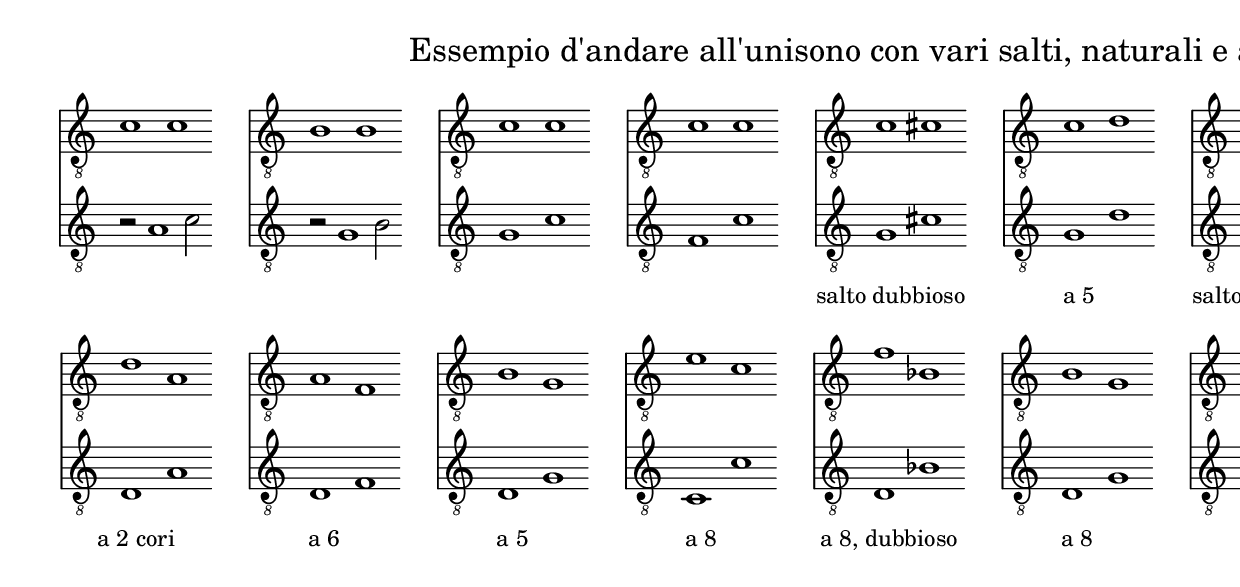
\version "2.22.2"

% Auto generated file

\header {
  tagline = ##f
}

dot = {
   \once \override Script.add-stem-support = ##f
   \once \override Script.toward-stem-shift = 0
   \once \override Script.skyline-horizontal-padding = 0
   \once \override Script.direction = 1
   \once \override Script.font-size = 1
}

\markup {
  \center-column {
    \line {
      \center-align
      \fontsize#3 { \concat { \normal-text "Essempio d'andare all'unisono con vari salti, naturali e accidentali"} }
    }
    \null
    \line {
      \center-column {

        \line {
          \score {
            <<
              \new Staff \with { instrumentName = ""} {
                \override Staff.TimeSignature.stencil = ##f
                \override Staff.NoteHead.style = #'baroque
                \accidentalStyle Score.forget
                \override Rest.style = #'default
                \override NoteHead.style = #'default
                \cadenzaOn
                \clef "treble_8"
                \key c #`((0 . ,NATURAL) (1 . ,NATURAL) (2 . ,NATURAL)
                          (3 . ,NATURAL) (4 . ,NATURAL) (5 . ,NATURAL)
                          (6 . ,NATURAL))  c'1  c'1 
                \cadenzaOff
              }
              \new Staff \with { instrumentName = ""} {
                \override Staff.TimeSignature.stencil = ##f
                \override Staff.NoteHead.style = #'baroque
                \accidentalStyle Score.forget
                \override Rest.style = #'default
                \override NoteHead.style = #'default
                \cadenzaOn
                \clef "treble_8"
                \key c #`((0 . ,NATURAL) (1 . ,NATURAL) (2 . ,NATURAL)
                          (3 . ,NATURAL) (4 . ,NATURAL) (5 . ,NATURAL)
                          (6 . ,NATURAL))  r2  a1  c'2 
                \cadenzaOff
              }
            >>
            \layout {
              \context {
                \Score
                \override SpacingSpanner.common-shortest-duration = #(ly:make-moment 1/2)
              }
            }
          }
        }

      }
      \hspace #3 
      \center-column {

        \line {
          \score {
            <<
              \new Staff \with { instrumentName = ""} {
                \override Staff.TimeSignature.stencil = ##f
                \override Staff.NoteHead.style = #'baroque
                \accidentalStyle Score.forget
                \override Rest.style = #'default
                \override NoteHead.style = #'default
                \cadenzaOn
                \clef "treble_8"
                \key c #`((0 . ,NATURAL) (1 . ,NATURAL) (2 . ,NATURAL)
                          (3 . ,NATURAL) (4 . ,NATURAL) (5 . ,NATURAL)
                          (6 . ,NATURAL))  b1  b1 
                \cadenzaOff
              }
              \new Staff \with { instrumentName = ""} {
                \override Staff.TimeSignature.stencil = ##f
                \override Staff.NoteHead.style = #'baroque
                \accidentalStyle Score.forget
                \override Rest.style = #'default
                \override NoteHead.style = #'default
                \cadenzaOn
                \clef "treble_8"
                \key c #`((0 . ,NATURAL) (1 . ,NATURAL) (2 . ,NATURAL)
                          (3 . ,NATURAL) (4 . ,NATURAL) (5 . ,NATURAL)
                          (6 . ,NATURAL))  r2  g1  b2 
                \cadenzaOff
              }
            >>
            \layout {
              \context {
                \Score
                \override SpacingSpanner.common-shortest-duration = #(ly:make-moment 1/2)
              }
            }
          }
        }

      }
      \hspace #3 
      \center-column {

        \line {
          \score {
            <<
              \new Staff \with { instrumentName = ""} {
                \override Staff.TimeSignature.stencil = ##f
                \override Staff.NoteHead.style = #'baroque
                \accidentalStyle Score.forget
                \override Rest.style = #'default
                \override NoteHead.style = #'default
                \cadenzaOn
                \clef "treble_8"
                \key c #`((0 . ,NATURAL) (1 . ,NATURAL) (2 . ,NATURAL)
                          (3 . ,NATURAL) (4 . ,NATURAL) (5 . ,NATURAL)
                          (6 . ,NATURAL))  c'1  c'1 
                \cadenzaOff
              }
              \new Staff \with { instrumentName = ""} {
                \override Staff.TimeSignature.stencil = ##f
                \override Staff.NoteHead.style = #'baroque
                \accidentalStyle Score.forget
                \override Rest.style = #'default
                \override NoteHead.style = #'default
                \cadenzaOn
                \clef "treble_8"
                \key c #`((0 . ,NATURAL) (1 . ,NATURAL) (2 . ,NATURAL)
                          (3 . ,NATURAL) (4 . ,NATURAL) (5 . ,NATURAL)
                          (6 . ,NATURAL))  g1  c'1 
                \cadenzaOff
              }
            >>
            \layout {
              \context {
                \Score
                \override SpacingSpanner.common-shortest-duration = #(ly:make-moment 1/2)
              }
            }
          }
        }

      }
      \hspace #3 
      \center-column {

        \line {
          \score {
            <<
              \new Staff \with { instrumentName = ""} {
                \override Staff.TimeSignature.stencil = ##f
                \override Staff.NoteHead.style = #'baroque
                \accidentalStyle Score.forget
                \override Rest.style = #'default
                \override NoteHead.style = #'default
                \cadenzaOn
                \clef "treble_8"
                \key c #`((0 . ,NATURAL) (1 . ,NATURAL) (2 . ,NATURAL)
                          (3 . ,NATURAL) (4 . ,NATURAL) (5 . ,NATURAL)
                          (6 . ,NATURAL))  c'1  c'1 
                \cadenzaOff
              }
              \new Staff \with { instrumentName = ""} {
                \override Staff.TimeSignature.stencil = ##f
                \override Staff.NoteHead.style = #'baroque
                \accidentalStyle Score.forget
                \override Rest.style = #'default
                \override NoteHead.style = #'default
                \cadenzaOn
                \clef "treble_8"
                \key c #`((0 . ,NATURAL) (1 . ,NATURAL) (2 . ,NATURAL)
                          (3 . ,NATURAL) (4 . ,NATURAL) (5 . ,NATURAL)
                          (6 . ,NATURAL))  f1  c'1 
                \cadenzaOff
              }
            >>
            \layout {
              \context {
                \Score
                \override SpacingSpanner.common-shortest-duration = #(ly:make-moment 1/2)
              }
            }
          }
        }

      }
      \hspace #3 
      \center-column {

        \line {
          \score {
            <<
              \new Staff \with { instrumentName = ""} {
                \override Staff.TimeSignature.stencil = ##f
                \override Staff.NoteHead.style = #'baroque
                \accidentalStyle Score.forget
                \override Rest.style = #'default
                \override NoteHead.style = #'default
                \cadenzaOn
                \clef "treble_8"
                \key c #`((0 . ,NATURAL) (1 . ,NATURAL) (2 . ,NATURAL)
                          (3 . ,NATURAL) (4 . ,NATURAL) (5 . ,NATURAL)
                          (6 . ,NATURAL))  c'1  cis'1 
                \cadenzaOff
              }
              \new Staff \with { instrumentName = ""} {
                \override Staff.TimeSignature.stencil = ##f
                \override Staff.NoteHead.style = #'baroque
                \accidentalStyle Score.forget
                \override Rest.style = #'default
                \override NoteHead.style = #'default
                \cadenzaOn
                \clef "treble_8"
                \key c #`((0 . ,NATURAL) (1 . ,NATURAL) (2 . ,NATURAL)
                          (3 . ,NATURAL) (4 . ,NATURAL) (5 . ,NATURAL)
                          (6 . ,NATURAL))  g1  cis'1 
                \cadenzaOff
              }
            >>
            \layout {
              \context {
                \Score
                \override SpacingSpanner.common-shortest-duration = #(ly:make-moment 1/2)
              }
            }
          }
        }
        \null
        \line {
          \left-align {  \normal-text "salto dubbioso" }
        }

      }
      \hspace #3 
      \center-column {

        \line {
          \score {
            <<
              \new Staff \with { instrumentName = ""} {
                \override Staff.TimeSignature.stencil = ##f
                \override Staff.NoteHead.style = #'baroque
                \accidentalStyle Score.forget
                \override Rest.style = #'default
                \override NoteHead.style = #'default
                \cadenzaOn
                \clef "treble_8"
                \key c #`((0 . ,NATURAL) (1 . ,NATURAL) (2 . ,NATURAL)
                          (3 . ,NATURAL) (4 . ,NATURAL) (5 . ,NATURAL)
                          (6 . ,NATURAL))  c'1  d'1 
                \cadenzaOff
              }
              \new Staff \with { instrumentName = ""} {
                \override Staff.TimeSignature.stencil = ##f
                \override Staff.NoteHead.style = #'baroque
                \accidentalStyle Score.forget
                \override Rest.style = #'default
                \override NoteHead.style = #'default
                \cadenzaOn
                \clef "treble_8"
                \key c #`((0 . ,NATURAL) (1 . ,NATURAL) (2 . ,NATURAL)
                          (3 . ,NATURAL) (4 . ,NATURAL) (5 . ,NATURAL)
                          (6 . ,NATURAL))  g1  d'1 
                \cadenzaOff
              }
            >>
            \layout {
              \context {
                \Score
                \override SpacingSpanner.common-shortest-duration = #(ly:make-moment 1/2)
              }
            }
          }
        }
        \null
        \line {
          \left-align {  \normal-text "a 5" }
        }

      }
      \hspace #3 
      \center-column {

        \line {
          \score {
            <<
              \new Staff \with { instrumentName = ""} {
                \override Staff.TimeSignature.stencil = ##f
                \override Staff.NoteHead.style = #'baroque
                \accidentalStyle Score.forget
                \override Rest.style = #'default
                \override NoteHead.style = #'default
                \cadenzaOn
                \clef "treble_8"
                \key c #`((0 . ,NATURAL) (1 . ,NATURAL) (2 . ,NATURAL)
                          (3 . ,NATURAL) (4 . ,NATURAL) (5 . ,NATURAL)
                          (6 . ,NATURAL))  a1  bes1 
                \cadenzaOff
              }
              \new Staff \with { instrumentName = ""} {
                \override Staff.TimeSignature.stencil = ##f
                \override Staff.NoteHead.style = #'baroque
                \accidentalStyle Score.forget
                \override Rest.style = #'default
                \override NoteHead.style = #'default
                \cadenzaOn
                \clef "treble_8"
                \key c #`((0 . ,NATURAL) (1 . ,NATURAL) (2 . ,NATURAL)
                          (3 . ,NATURAL) (4 . ,NATURAL) (5 . ,NATURAL)
                          (6 . ,NATURAL))  d1  bes1 
                \cadenzaOff
              }
            >>
            \layout {
              \context {
                \Score
                \override SpacingSpanner.common-shortest-duration = #(ly:make-moment 1/2)
              }
            }
          }
        }
        \null
        \line {
          \left-align {  \normal-text "salto dubbioso" }
        }

      }
      \hspace #3 
      \center-column {

        \line {
          \score {
            <<
              \new Staff \with { instrumentName = ""} {
                \override Staff.TimeSignature.stencil = ##f
                \override Staff.NoteHead.style = #'baroque
                \accidentalStyle Score.forget
                \override Rest.style = #'default
                \override NoteHead.style = #'default
                \cadenzaOn
                \clef "treble_8"
                \key c #`((0 . ,NATURAL) (1 . ,NATURAL) (2 . ,NATURAL)
                          (3 . ,NATURAL) (4 . ,NATURAL) (5 . ,NATURAL)
                          (6 . ,NATURAL))  c'1  f1 
                \cadenzaOff
              }
              \new Staff \with { instrumentName = ""} {
                \override Staff.TimeSignature.stencil = ##f
                \override Staff.NoteHead.style = #'baroque
                \accidentalStyle Score.forget
                \override Rest.style = #'default
                \override NoteHead.style = #'default
                \cadenzaOn
                \clef "treble_8"
                \key c #`((0 . ,NATURAL) (1 . ,NATURAL) (2 . ,NATURAL)
                          (3 . ,NATURAL) (4 . ,NATURAL) (5 . ,NATURAL)
                          (6 . ,NATURAL))  g1  f1 
                \cadenzaOff
              }
            >>
            \layout {
              \context {
                \Score
                \override SpacingSpanner.common-shortest-duration = #(ly:make-moment 1/2)
              }
            }
          }
        }
        \null
        \line {
          \left-align {  \normal-text "dubbioso" }
        }

      }
      \hspace #3 
      \center-column {

        \line {
          \score {
            <<
              \new Staff \with { instrumentName = ""} {
                \override Staff.TimeSignature.stencil = ##f
                \override Staff.NoteHead.style = #'baroque
                \accidentalStyle Score.forget
                \override Rest.style = #'default
                \override NoteHead.style = #'default
                \cadenzaOn
                \clef "treble_8"
                \key c #`((0 . ,NATURAL) (1 . ,NATURAL) (2 . ,NATURAL)
                          (3 . ,NATURAL) (4 . ,NATURAL) (5 . ,NATURAL)
                          (6 . ,NATURAL))  d'1  g1 
                \cadenzaOff
              }
              \new Staff \with { instrumentName = ""} {
                \override Staff.TimeSignature.stencil = ##f
                \override Staff.NoteHead.style = #'baroque
                \accidentalStyle Score.forget
                \override Rest.style = #'default
                \override NoteHead.style = #'default
                \cadenzaOn
                \clef "treble_8"
                \key c #`((0 . ,NATURAL) (1 . ,NATURAL) (2 . ,NATURAL)
                          (3 . ,NATURAL) (4 . ,NATURAL) (5 . ,NATURAL)
                          (6 . ,NATURAL))  d1  g1 
                \cadenzaOff
              }
            >>
            \layout {
              \context {
                \Score
                \override SpacingSpanner.common-shortest-duration = #(ly:make-moment 1/2)
              }
            }
          }
        }
        \null
        \line {
          \left-align {  \normal-text "a 2 cori" }
        }

      }
      \hspace #3 
    }
    \null
    \null
    \line {      \center-column {

        \line {
          \score {
            <<
              \new Staff \with { instrumentName = ""} {
                \override Staff.TimeSignature.stencil = ##f
                \override Staff.NoteHead.style = #'baroque
                \accidentalStyle Score.forget
                \override Rest.style = #'default
                \override NoteHead.style = #'default
                \cadenzaOn
                \clef "treble_8"
                \key c #`((0 . ,NATURAL) (1 . ,NATURAL) (2 . ,NATURAL)
                          (3 . ,NATURAL) (4 . ,NATURAL) (5 . ,NATURAL)
                          (6 . ,NATURAL))  d'1  a1 
                \cadenzaOff
              }
              \new Staff \with { instrumentName = ""} {
                \override Staff.TimeSignature.stencil = ##f
                \override Staff.NoteHead.style = #'baroque
                \accidentalStyle Score.forget
                \override Rest.style = #'default
                \override NoteHead.style = #'default
                \cadenzaOn
                \clef "treble_8"
                \key c #`((0 . ,NATURAL) (1 . ,NATURAL) (2 . ,NATURAL)
                          (3 . ,NATURAL) (4 . ,NATURAL) (5 . ,NATURAL)
                          (6 . ,NATURAL))  d1  a1 
                \cadenzaOff
              }
            >>
            \layout {
              \context {
                \Score
                \override SpacingSpanner.common-shortest-duration = #(ly:make-moment 1/2)
              }
            }
          }
        }
        \null
        \line {
          \left-align {  \normal-text "a 2 cori" }
        }

      }
      \hspace #3 
      \center-column {

        \line {
          \score {
            <<
              \new Staff \with { instrumentName = ""} {
                \override Staff.TimeSignature.stencil = ##f
                \override Staff.NoteHead.style = #'baroque
                \accidentalStyle Score.forget
                \override Rest.style = #'default
                \override NoteHead.style = #'default
                \cadenzaOn
                \clef "treble_8"
                \key c #`((0 . ,NATURAL) (1 . ,NATURAL) (2 . ,NATURAL)
                          (3 . ,NATURAL) (4 . ,NATURAL) (5 . ,NATURAL)
                          (6 . ,NATURAL))  a1  f1 
                \cadenzaOff
              }
              \new Staff \with { instrumentName = ""} {
                \override Staff.TimeSignature.stencil = ##f
                \override Staff.NoteHead.style = #'baroque
                \accidentalStyle Score.forget
                \override Rest.style = #'default
                \override NoteHead.style = #'default
                \cadenzaOn
                \clef "treble_8"
                \key c #`((0 . ,NATURAL) (1 . ,NATURAL) (2 . ,NATURAL)
                          (3 . ,NATURAL) (4 . ,NATURAL) (5 . ,NATURAL)
                          (6 . ,NATURAL))  d1  f1 
                \cadenzaOff
              }
            >>
            \layout {
              \context {
                \Score
                \override SpacingSpanner.common-shortest-duration = #(ly:make-moment 1/2)
              }
            }
          }
        }
        \null
        \line {
          \left-align {  \normal-text "a 6" }
        }

      }
      \hspace #3 
      \center-column {

        \line {
          \score {
            <<
              \new Staff \with { instrumentName = ""} {
                \override Staff.TimeSignature.stencil = ##f
                \override Staff.NoteHead.style = #'baroque
                \accidentalStyle Score.forget
                \override Rest.style = #'default
                \override NoteHead.style = #'default
                \cadenzaOn
                \clef "treble_8"
                \key c #`((0 . ,NATURAL) (1 . ,NATURAL) (2 . ,NATURAL)
                          (3 . ,NATURAL) (4 . ,NATURAL) (5 . ,NATURAL)
                          (6 . ,NATURAL))  b1  g1 
                \cadenzaOff
              }
              \new Staff \with { instrumentName = ""} {
                \override Staff.TimeSignature.stencil = ##f
                \override Staff.NoteHead.style = #'baroque
                \accidentalStyle Score.forget
                \override Rest.style = #'default
                \override NoteHead.style = #'default
                \cadenzaOn
                \clef "treble_8"
                \key c #`((0 . ,NATURAL) (1 . ,NATURAL) (2 . ,NATURAL)
                          (3 . ,NATURAL) (4 . ,NATURAL) (5 . ,NATURAL)
                          (6 . ,NATURAL))  d1  g1 
                \cadenzaOff
              }
            >>
            \layout {
              \context {
                \Score
                \override SpacingSpanner.common-shortest-duration = #(ly:make-moment 1/2)
              }
            }
          }
        }
        \null
        \line {
          \left-align {  \normal-text "a 5" }
        }

      }
      \hspace #3 
      \center-column {

        \line {
          \score {
            <<
              \new Staff \with { instrumentName = ""} {
                \override Staff.TimeSignature.stencil = ##f
                \override Staff.NoteHead.style = #'baroque
                \accidentalStyle Score.forget
                \override Rest.style = #'default
                \override NoteHead.style = #'default
                \cadenzaOn
                \clef "treble_8"
                \key c #`((0 . ,NATURAL) (1 . ,NATURAL) (2 . ,NATURAL)
                          (3 . ,NATURAL) (4 . ,NATURAL) (5 . ,NATURAL)
                          (6 . ,NATURAL))  e'1  c'1 
                \cadenzaOff
              }
              \new Staff \with { instrumentName = ""} {
                \override Staff.TimeSignature.stencil = ##f
                \override Staff.NoteHead.style = #'baroque
                \accidentalStyle Score.forget
                \override Rest.style = #'default
                \override NoteHead.style = #'default
                \cadenzaOn
                \clef "treble_8"
                \key c #`((0 . ,NATURAL) (1 . ,NATURAL) (2 . ,NATURAL)
                          (3 . ,NATURAL) (4 . ,NATURAL) (5 . ,NATURAL)
                          (6 . ,NATURAL))  c1  c'1 
                \cadenzaOff
              }
            >>
            \layout {
              \context {
                \Score
                \override SpacingSpanner.common-shortest-duration = #(ly:make-moment 1/2)
              }
            }
          }
        }
        \null
        \line {
          \left-align {  \normal-text "a 8" }
        }

      }
      \hspace #3 
      \center-column {

        \line {
          \score {
            <<
              \new Staff \with { instrumentName = ""} {
                \override Staff.TimeSignature.stencil = ##f
                \override Staff.NoteHead.style = #'baroque
                \accidentalStyle Score.forget
                \override Rest.style = #'default
                \override NoteHead.style = #'default
                \cadenzaOn
                \clef "treble_8"
                \key c #`((0 . ,NATURAL) (1 . ,NATURAL) (2 . ,NATURAL)
                          (3 . ,NATURAL) (4 . ,NATURAL) (5 . ,NATURAL)
                          (6 . ,NATURAL))  f'1  bes1 
                \cadenzaOff
              }
              \new Staff \with { instrumentName = ""} {
                \override Staff.TimeSignature.stencil = ##f
                \override Staff.NoteHead.style = #'baroque
                \accidentalStyle Score.forget
                \override Rest.style = #'default
                \override NoteHead.style = #'default
                \cadenzaOn
                \clef "treble_8"
                \key c #`((0 . ,NATURAL) (1 . ,NATURAL) (2 . ,NATURAL)
                          (3 . ,NATURAL) (4 . ,NATURAL) (5 . ,NATURAL)
                          (6 . ,NATURAL))  d1  bes1 
                \cadenzaOff
              }
            >>
            \layout {
              \context {
                \Score
                \override SpacingSpanner.common-shortest-duration = #(ly:make-moment 1/2)
              }
            }
          }
        }
        \null
        \line {
          \left-align {  \normal-text "a 8, dubbioso" }
        }

      }
      \hspace #3 
      \center-column {

        \line {
          \score {
            <<
              \new Staff \with { instrumentName = ""} {
                \override Staff.TimeSignature.stencil = ##f
                \override Staff.NoteHead.style = #'baroque
                \accidentalStyle Score.forget
                \override Rest.style = #'default
                \override NoteHead.style = #'default
                \cadenzaOn
                \clef "treble_8"
                \key c #`((0 . ,NATURAL) (1 . ,NATURAL) (2 . ,NATURAL)
                          (3 . ,NATURAL) (4 . ,NATURAL) (5 . ,NATURAL)
                          (6 . ,NATURAL))  b1  g1 
                \cadenzaOff
              }
              \new Staff \with { instrumentName = ""} {
                \override Staff.TimeSignature.stencil = ##f
                \override Staff.NoteHead.style = #'baroque
                \accidentalStyle Score.forget
                \override Rest.style = #'default
                \override NoteHead.style = #'default
                \cadenzaOn
                \clef "treble_8"
                \key c #`((0 . ,NATURAL) (1 . ,NATURAL) (2 . ,NATURAL)
                          (3 . ,NATURAL) (4 . ,NATURAL) (5 . ,NATURAL)
                          (6 . ,NATURAL))  d1  g1 
                \cadenzaOff
              }
            >>
            \layout {
              \context {
                \Score
                \override SpacingSpanner.common-shortest-duration = #(ly:make-moment 1/2)
              }
            }
          }
        }
        \null
        \line {
          \left-align {  \normal-text "a 8" }
        }

      }
      \hspace #3 
      \center-column {

        \line {
          \score {
            <<
              \new Staff \with { instrumentName = ""} {
                \override Staff.TimeSignature.stencil = ##f
                \override Staff.NoteHead.style = #'baroque
                \accidentalStyle Score.forget
                \override Rest.style = #'default
                \override NoteHead.style = #'default
                \cadenzaOn
                \clef "treble_8"
                \key c #`((0 . ,NATURAL) (1 . ,NATURAL) (2 . ,NATURAL)
                          (3 . ,NATURAL) (4 . ,NATURAL) (5 . ,NATURAL)
                          (6 . ,NATURAL))  a1  e'1 
                \cadenzaOff
              }
              \new Staff \with { instrumentName = ""} {
                \override Staff.TimeSignature.stencil = ##f
                \override Staff.NoteHead.style = #'baroque
                \accidentalStyle Score.forget
                \override Rest.style = #'default
                \override NoteHead.style = #'default
                \cadenzaOn
                \clef "treble_8"
                \key c #`((0 . ,NATURAL) (1 . ,NATURAL) (2 . ,NATURAL)
                          (3 . ,NATURAL) (4 . ,NATURAL) (5 . ,NATURAL)
                          (6 . ,NATURAL))  d1  d'1 
                \cadenzaOff
              }
            >>
            \layout {
              \context {
                \Score
                \override SpacingSpanner.common-shortest-duration = #(ly:make-moment 1/2)
              }
            }
          }
        }
        \null
        \line {
          \left-align {  \normal-text "a 8" }
        }

      }
      \hspace #3 
      \center-column {

        \line {
          \score {
            <<
              \new Staff \with { instrumentName = ""} {
                \override Staff.TimeSignature.stencil = ##f
                \override Staff.NoteHead.style = #'baroque
                \accidentalStyle Score.forget
                \override Rest.style = #'default
                \override NoteHead.style = #'default
                \cadenzaOn
                \clef "treble_8"
                \key c #`((0 . ,NATURAL) (1 . ,NATURAL) (2 . ,NATURAL)
                          (3 . ,NATURAL) (4 . ,NATURAL) (5 . ,NATURAL)
                          (6 . ,NATURAL))  e'1  e1 
                \cadenzaOff
              }
              \new Staff \with { instrumentName = ""} {
                \override Staff.TimeSignature.stencil = ##f
                \override Staff.NoteHead.style = #'baroque
                \accidentalStyle Score.forget
                \override Rest.style = #'default
                \override NoteHead.style = #'default
                \cadenzaOn
                \clef "treble_8"
                \key c #`((0 . ,NATURAL) (1 . ,NATURAL) (2 . ,NATURAL)
                          (3 . ,NATURAL) (4 . ,NATURAL) (5 . ,NATURAL)
                          (6 . ,NATURAL))  c1  e1 
                \cadenzaOff
              }
            >>
            \layout {
              \context {
                \Score
                \override SpacingSpanner.common-shortest-duration = #(ly:make-moment 1/2)
              }
            }
          }
        }
        \null
        \line {
          \left-align {  \normal-text "a 8" }
        }

      }
      \hspace #3 
      \center-column {

        \line {
          \score {
            <<
              \new Staff \with { instrumentName = ""} {
                \override Staff.TimeSignature.stencil = ##f
                \override Staff.NoteHead.style = #'baroque
                \accidentalStyle Score.forget
                \override Rest.style = #'default
                \override NoteHead.style = #'default
                \cadenzaOn
                \clef "treble_8"
                \key c #`((0 . ,NATURAL) (1 . ,NATURAL) (2 . ,NATURAL)
                          (3 . ,NATURAL) (4 . ,NATURAL) (5 . ,NATURAL)
                          (6 . ,NATURAL))  f'1  f1 
                \cadenzaOff
              }
              \new Staff \with { instrumentName = ""} {
                \override Staff.TimeSignature.stencil = ##f
                \override Staff.NoteHead.style = #'baroque
                \accidentalStyle Score.forget
                \override Rest.style = #'default
                \override NoteHead.style = #'default
                \cadenzaOn
                \clef "treble_8"
                \key c #`((0 . ,NATURAL) (1 . ,NATURAL) (2 . ,NATURAL)
                          (3 . ,NATURAL) (4 . ,NATURAL) (5 . ,NATURAL)
                          (6 . ,NATURAL))  d1  f1 
                \cadenzaOff
              }
            >>
            \layout {
              \context {
                \Score
                \override SpacingSpanner.common-shortest-duration = #(ly:make-moment 1/2)
              }
            }
          }
        }
        \null
        \line {
          \left-align {  \normal-text "a 8" }
        }

      }
      \hspace #3 

    }
  }
}